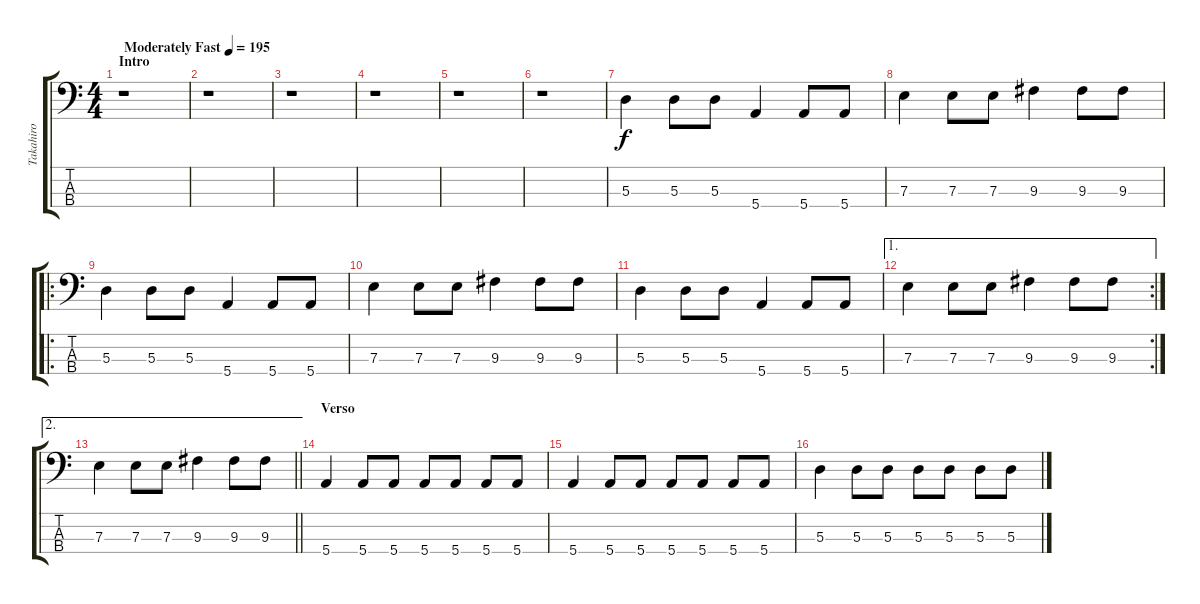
\track ("Takahiro" "Takahiro") {instrument electricbassfinger}
\staff {score tabs}
\tuning (G2 D2 A1 E1) {hide}
\ts (4 4)
\section ("" "Intro")
\tempo (195 "Moderately Fast")
\clef f4
\ks c
r.1{dy f instrument electricbassfinger} |
r.1 |
r.1 |
r.1 |
r.1 |
r.1 |
5.3.4 5.3.8 5.3.8 5.4.4 5.4.8 5.4.8 |
7.3.4 7.3.8 7.3.8 9.3.4 9.3.8 9.3.8 |
\ro
5.3.4 5.3.8 5.3.8 5.4.4 5.4.8 5.4.8 |
7.3.4 7.3.8 7.3.8 9.3.4 9.3.8 9.3.8 |
5.3.4 5.3.8 5.3.8 5.4.4 5.4.8 5.4.8 |
\ae 1
\rc 2
7.3.4 7.3.8 7.3.8 9.3.4 9.3.8 9.3.8 |
\ae 2
\barLineRight lightlight
7.3.4 7.3.8 7.3.8 9.3.4 9.3.8 9.3.8 |
\section ("" "Verso")
5.4.4 5.4.8 5.4.8 5.4.8 5.4.8 5.4.8 5.4.8 |
5.4.4 5.4.8 5.4.8 5.4.8 5.4.8 5.4.8 5.4.8 |
5.3.4 5.3.8 5.3.8 5.3.8 5.3.8 5.3.8 5.3.8
